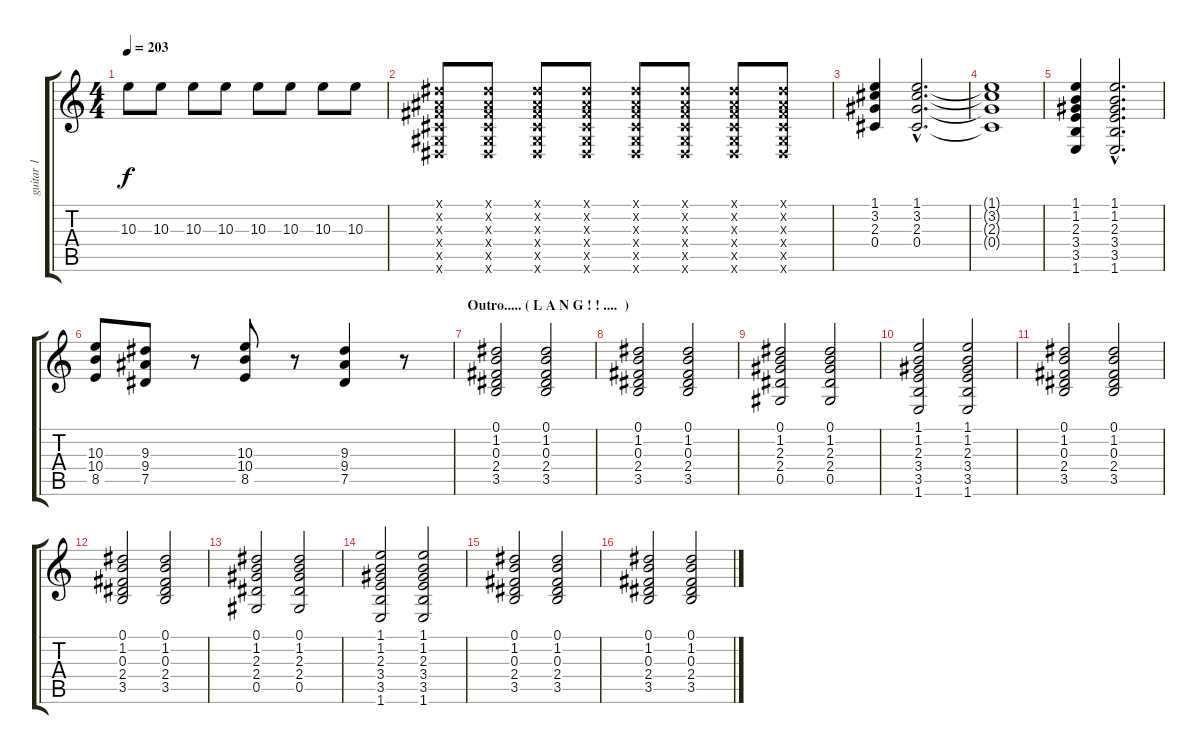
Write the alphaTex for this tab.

\track ("guitar 1" "guitar 1") {instrument distortionguitar}
\staff {score tabs}
\tuning (Eb4 Bb3 Gb3 Db3 Ab2 Eb2) {hide}
\ts (4 4)
\tempo 203
\clef g2
\ks c
10.3.8{dy f} 10.3.8 10.3.8 10.3.8 10.3.8 10.3.8 10.3.8 10.3.8 |
(0.1{x} 0.2{x} 0.3{x} 0.4{x} 0.5{x} 0.6{x}).8 (0.1{x} 0.2{x} 0.3{x} 0.4{x} 0.5{x} 0.6{x}).8 (0.1{x} 0.2{x} 0.3{x} 0.4{x} 0.5{x} 0.6{x}).8 (0.1{x} 0.2{x} 0.3{x} 0.4{x} 0.5{x} 0.6{x}).8 (0.1{x} 0.2{x} 0.3{x} 0.4{x} 0.5{x} 0.6{x}).8 (0.1{x} 0.2{x} 0.3{x} 0.4{x} 0.5{x} 0.6{x}).8 (0.1{x} 0.2{x} 0.3{x} 0.4{x} 0.5{x} 0.6{x}).8 (0.1{x} 0.2{x} 0.3{x} 0.4{x} 0.5{x} 0.6{x}).8 |
(1.1 3.2 2.3 0.4).4 (1.1{hac} 3.2{hac} 2.3{hac} 0.4{hac}).2{d} |
(1.1{t} 3.2{t} 2.3{t} 0.4{t}).1 |
(1.1 1.2 2.3 3.4 3.5 1.6).4 (1.1{hac} 1.2{hac} 2.3{hac} 3.4{hac} 3.5{hac} 1.6{hac}).2{d} |
(10.3 10.4 8.5).8 (9.3 9.4 7.5).8 r.8 (10.3 10.4 8.5).8 r.8 (9.3 9.4 7.5).4 r.8 |
\section ("" "Outro..... ( L A N G ! ! ....  )")
(0.1 1.2 0.3 2.4 3.5).2{volume 12} (0.1 1.2 0.3 2.4 3.5).2 |
(0.1 1.2 0.3 2.4 3.5).2 (0.1 1.2 0.3 2.4 3.5).2 |
(0.1 1.2 2.3 2.4 0.5).2 (0.1 1.2 2.3 2.4 0.5).2 |
(1.1 1.2 2.3 3.4 3.5 1.6).2 (1.1 1.2 2.3 3.4 3.5 1.6).2 |
(0.1 1.2 0.3 2.4 3.5).2 (0.1 1.2 0.3 2.4 3.5).2 |
(0.1 1.2 0.3 2.4 3.5).2 (0.1 1.2 0.3 2.4 3.5).2 |
(0.1 1.2 2.3 2.4 0.5).2 (0.1 1.2 2.3 2.4 0.5).2 |
(1.1 1.2 2.3 3.4 3.5 1.6).2 (1.1 1.2 2.3 3.4 3.5 1.6).2 |
(0.1 1.2 0.3 2.4 3.5).2 (0.1 1.2 0.3 2.4 3.5).2 |
(0.1 1.2 0.3 2.4 3.5).2 (0.1 1.2 0.3 2.4 3.5).2
